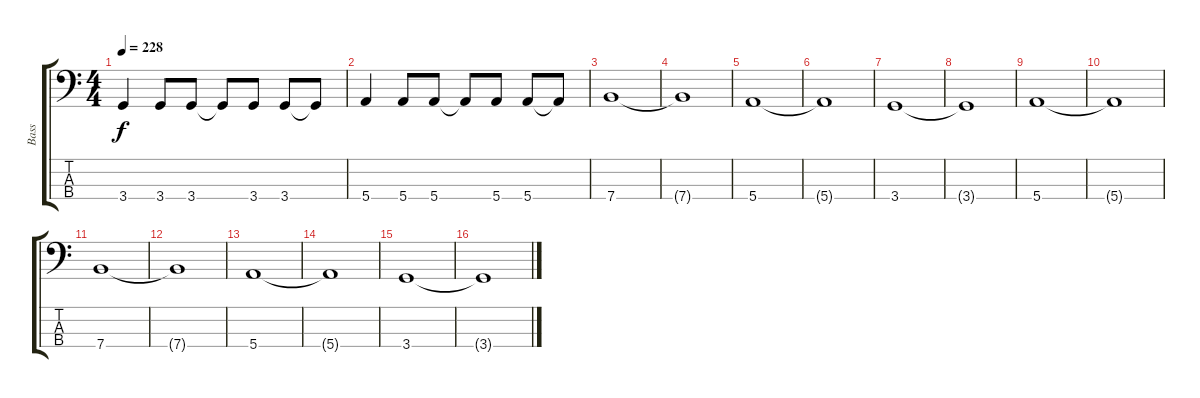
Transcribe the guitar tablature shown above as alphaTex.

\track ("Bass" "Bass") {instrument electricbassfinger}
\staff {score tabs}
\tuning (G2 D2 A1 E1) {hide}
\ts (4 4)
\tempo 228
\clef f4
\ks c
3.4.4{dy f} 3.4.8 3.4.8 3.4{t}.8 3.4.8 3.4.8 3.4{t}.8 |
5.4.4 5.4.8 5.4.8 5.4{t}.8 5.4.8 5.4.8 5.4{t}.8 |
7.4.1 |
7.4{t}.1 |
5.4.1 |
5.4{t}.1 |
3.4.1 |
3.4{t}.1 |
5.4.1 |
5.4{t}.1 |
7.4.1 |
7.4{t}.1 |
5.4.1 |
5.4{t}.1 |
3.4.1 |
3.4{t}.1
